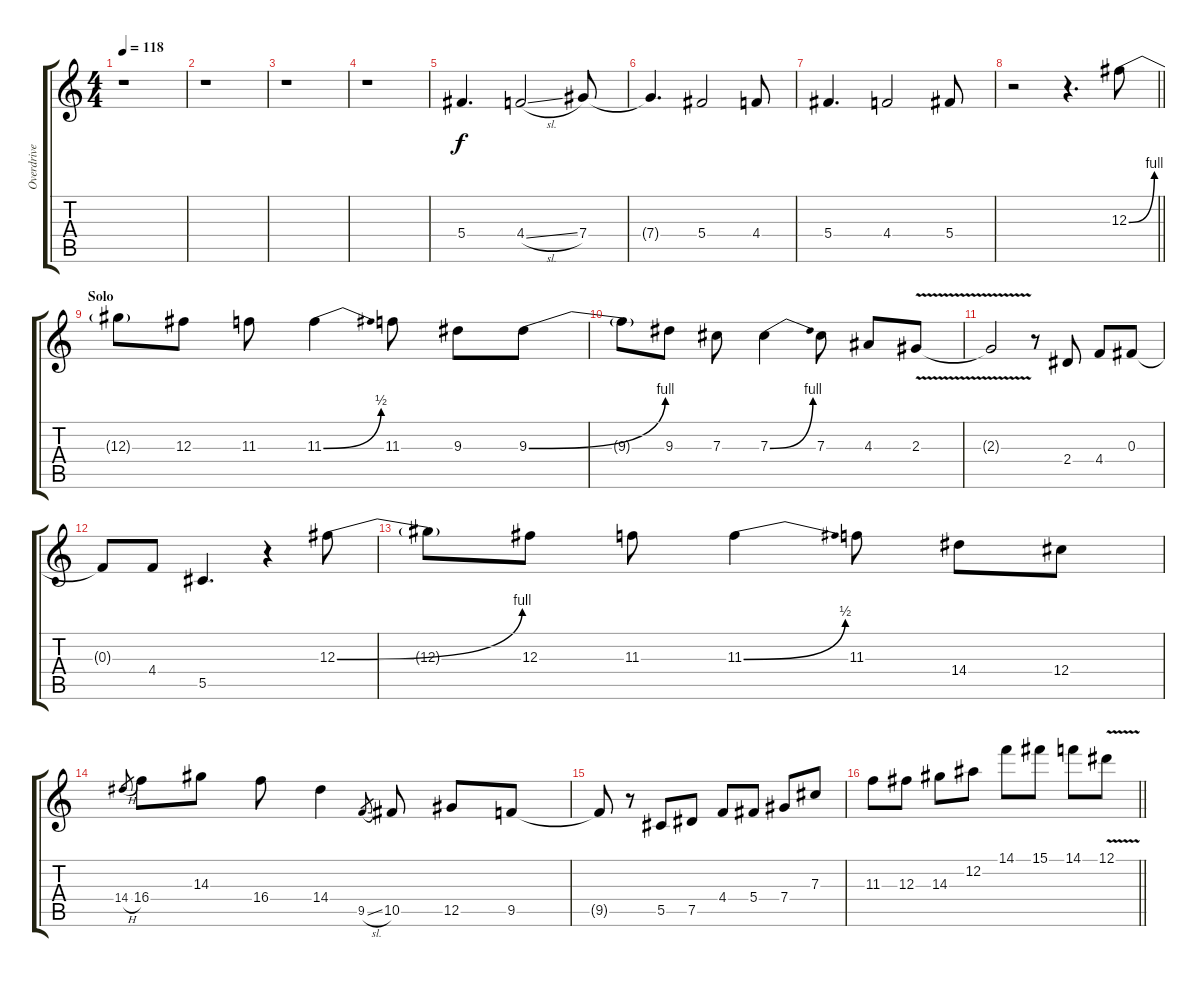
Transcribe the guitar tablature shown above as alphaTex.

\track ("Overdrive Guitar" "Overdrive ") {instrument overdrivenguitar}
\staff {score tabs}
\tuning (Eb4 Bb3 Gb3 Db3 Ab2 Eb2) {hide}
\ts (4 4)
\tempo 118
\clef g2
\ks c
r.1{dy f} |
r.1 |
r.1 |
r.1 |
5.4.4{d instrument electricguitarjazz} 4.4{sl}.2 7.4.8 |
7.4{t}.4{d} 5.4.2 4.4.8 |
5.4.4{d} 4.4.2 5.4.8 |
\barLineRight lightlight
r.2 r.4{d} 12.3{be (bend 0 0 60 4)}.8{instrument overdrivenguitar} |
\section ("" "Solo")
12.3{t}.8 12.3.8 11.3.8 11.3{be (bend 0 0 60 2)}.4 11.3.8 9.3.8 9.3{be (bend 0 0 60 4)}.8 |
9.3{t}.8 9.3.8 7.3.8 7.3{be (bend 0 0 60 4)}.4 7.3.8 4.3.8 2.3{v}.8 |
2.3{t}.2 r.8 2.4.8 4.4.8 0.3.8 |
0.3{t}.8 4.4.8 5.5.4{d} r.4 12.3{be (bend 0 0 60 4)}.8 |
12.3{t}.8 12.3.8 11.3.8 11.3{be (bend 0 0 60 2)}.4 11.3.8 14.4.8 12.4.8 |
14.4{h}.8{gr} 16.4.8 14.3.8 16.4.8 14.4.4 9.5{sl}.8{gr} 10.5.8 12.5.8 9.5.8 |
9.5{t}.8 r.8 5.5.8 7.5.8 4.4.8 5.4.8 7.4.8 7.3.8 |
\barLineRight lightlight
11.3.8 12.3.8 14.3.8 12.2.8 14.1.8 15.1.8 14.1.8 12.1{v}.8
